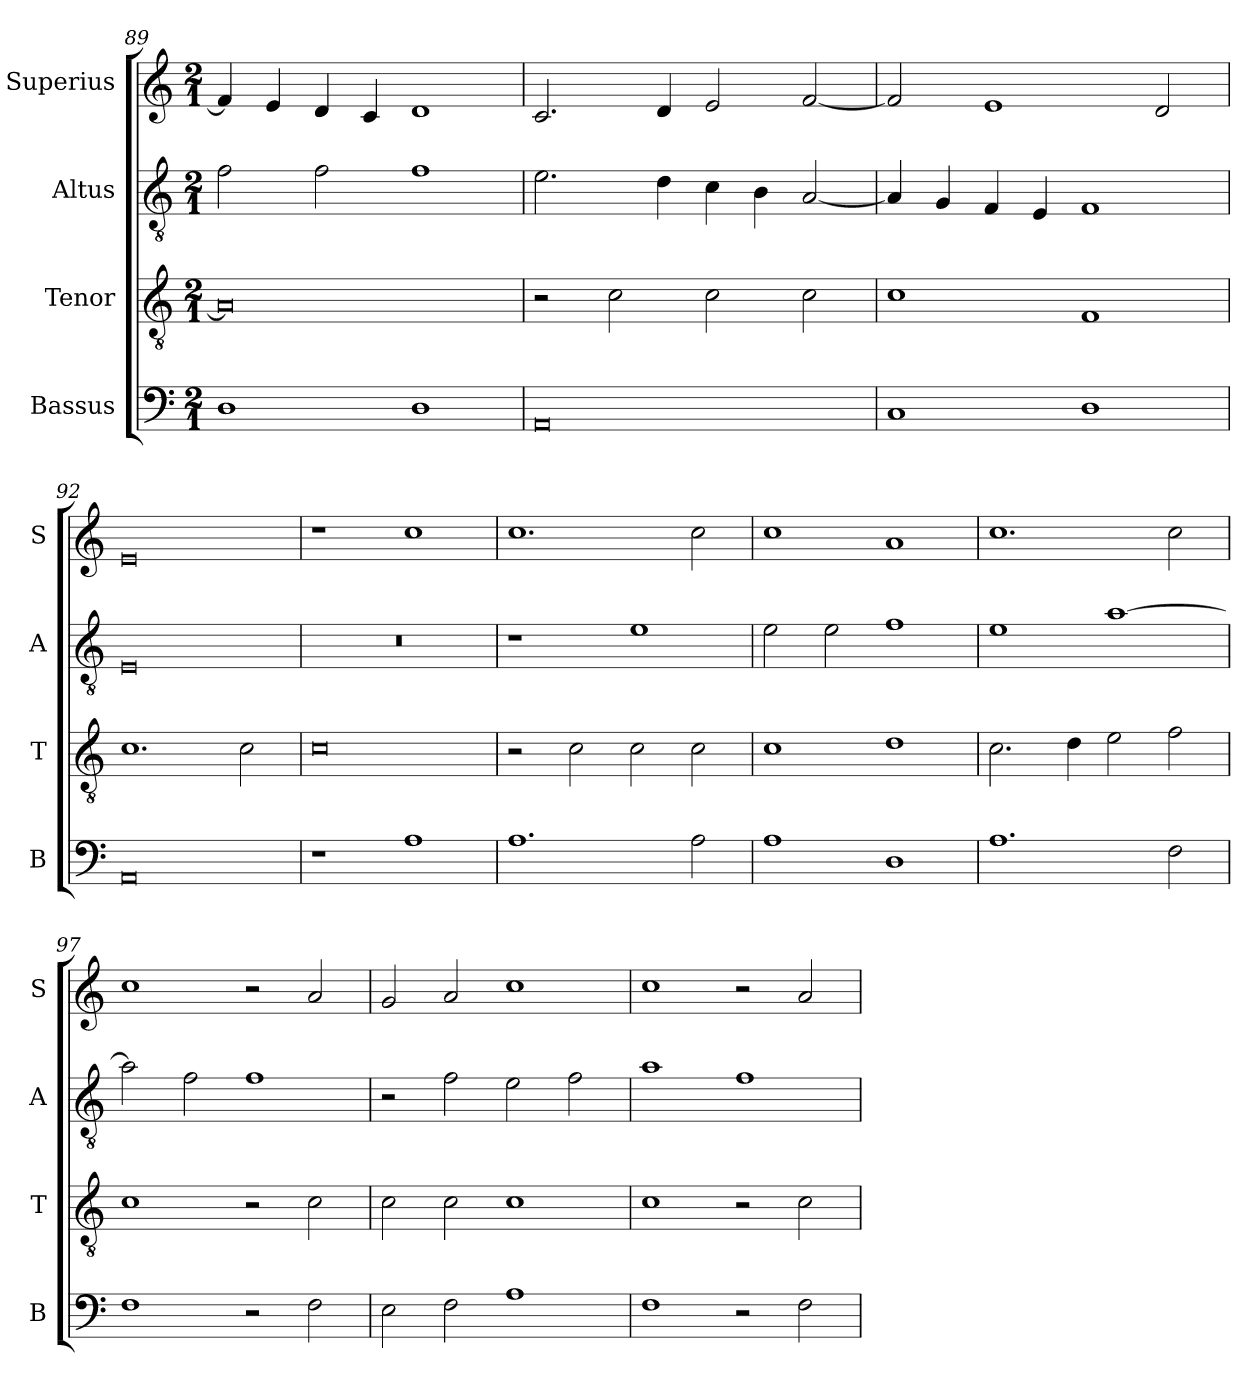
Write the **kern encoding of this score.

**kern	**kern	**kern	**kern
*part4	*part3	*part2	*part1
*staff4	*staff3	*staff2	*staff1
*I"Bassus	*I"Tenor	*I"Altus	*I"Superius
*I'B	*I'T	*I'A	*I'S
*clefF4	*clefGv2	*clefGv2	*clefG2
*k[]	*k[]	*k[]	*k[]
*M2/1	*M2/1	*M2/1	*M2/1
=89	=89	=89	=89
1D	0A]	2f\	4f/]
.	.	.	4e/
.	.	2f\	4d/
.	.	.	4c/
1D	.	1f	1d
=90	=90	=90	=90
0AA	2r	2.e\	2.c/
.	2c\	.	.
.	.	4d\	4d/
.	2c\	4c\	2e/
.	.	4B\	.
.	2c\	[2A/	[2f/
=91	=91	=91	=91
1C	1c	4A/]	2f/]
.	.	4G/	.
.	.	4F/	1e
.	.	4E/	.
1D	1F	1F	.
.	.	.	2d/
=92	=92	=92	=92
0AA	1.c	0E	0e
.	2c\	.	.
=93	=93	=93	=93
1r	0c	0r	1r
1A	.	.	1cc
=94	=94	=94	=94
1.A	2r	1r	1.cc
.	2c\	.	.
.	2c\	1e	.
2A\	2c\	.	2cc\
=95	=95	=95	=95
1A	1c	2e\	1cc
.	.	2e\	.
1D	1d	1f	1a
=96	=96	=96	=96
1.A	2.c\	1e	1.cc
.	4d\	.	.
.	2e\	[1a	.
2F\	2f\	.	2cc\
=97	=97	=97	=97
1F	1c	2a\]	1cc
.	.	2f\	.
2r	2r	1f	2r
2F\	2c\	.	2a/
=98	=98	=98	=98
2E\	2c\	2r	2g/
2F\	2c\	2f\	2a/
1A	1c	2e\	1cc
.	.	2f\	.
=99	=99	=99	=99
1F	1c	1a	1cc
2r	2r	1f	2r
2F\	2c\	.	2a/
=	=	=	=
*-	*-	*-	*-
